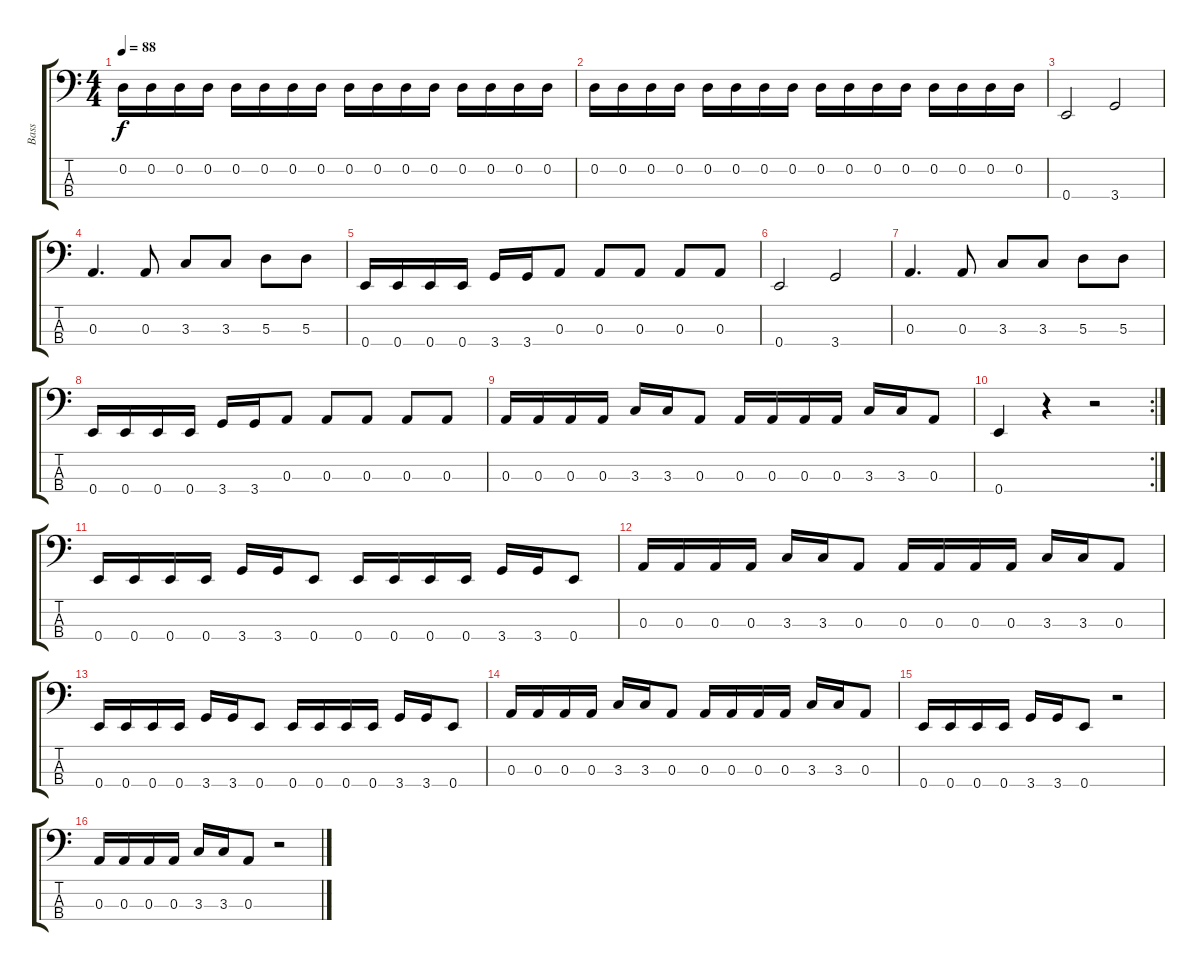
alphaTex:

\track ("Bass" "Bass") {instrument electricbassfinger}
\staff {score tabs}
\tuning (G2 D2 A1 E1) {hide}
\ts (4 4)
\tempo 88
\clef f4
\ks c
0.2.16{dy f} 0.2.16 0.2.16 0.2.16 0.2.16 0.2.16 0.2.16 0.2.16 0.2.16 0.2.16 0.2.16 0.2.16 0.2.16 0.2.16 0.2.16 0.2.16 |
0.2.16 0.2.16 0.2.16 0.2.16 0.2.16 0.2.16 0.2.16 0.2.16 0.2.16 0.2.16 0.2.16 0.2.16 0.2.16 0.2.16 0.2.16 0.2.16 |
0.4.2 3.4.2 |
0.3.4{d} 0.3.8 3.3.8 3.3.8 5.3.8 5.3.8 |
0.4.16 0.4.16 0.4.16 0.4.16 3.4.16 3.4.16 0.3.8 0.3.8 0.3.8 0.3.8 0.3.8 |
0.4.2 3.4.2 |
0.3.4{d} 0.3.8 3.3.8 3.3.8 5.3.8 5.3.8 |
0.4.16 0.4.16 0.4.16 0.4.16 3.4.16 3.4.16 0.3.8 0.3.8 0.3.8 0.3.8 0.3.8 |
0.3.16 0.3.16 0.3.16 0.3.16 3.3.16 3.3.16 0.3.8 0.3.16 0.3.16 0.3.16 0.3.16 3.3.16 3.3.16 0.3.8 |
\rc 2
0.4.4 r.4 r.2 |
0.4.16 0.4.16 0.4.16 0.4.16 3.4.16 3.4.16 0.4.8 0.4.16 0.4.16 0.4.16 0.4.16 3.4.16 3.4.16 0.4.8 |
0.3.16 0.3.16 0.3.16 0.3.16 3.3.16 3.3.16 0.3.8 0.3.16 0.3.16 0.3.16 0.3.16 3.3.16 3.3.16 0.3.8 |
0.4.16 0.4.16 0.4.16 0.4.16 3.4.16 3.4.16 0.4.8 0.4.16 0.4.16 0.4.16 0.4.16 3.4.16 3.4.16 0.4.8 |
0.3.16 0.3.16 0.3.16 0.3.16 3.3.16 3.3.16 0.3.8 0.3.16 0.3.16 0.3.16 0.3.16 3.3.16 3.3.16 0.3.8 |
0.4.16 0.4.16 0.4.16 0.4.16 3.4.16 3.4.16 0.4.8 r.2 |
0.3.16 0.3.16 0.3.16 0.3.16 3.3.16 3.3.16 0.3.8 r.2
